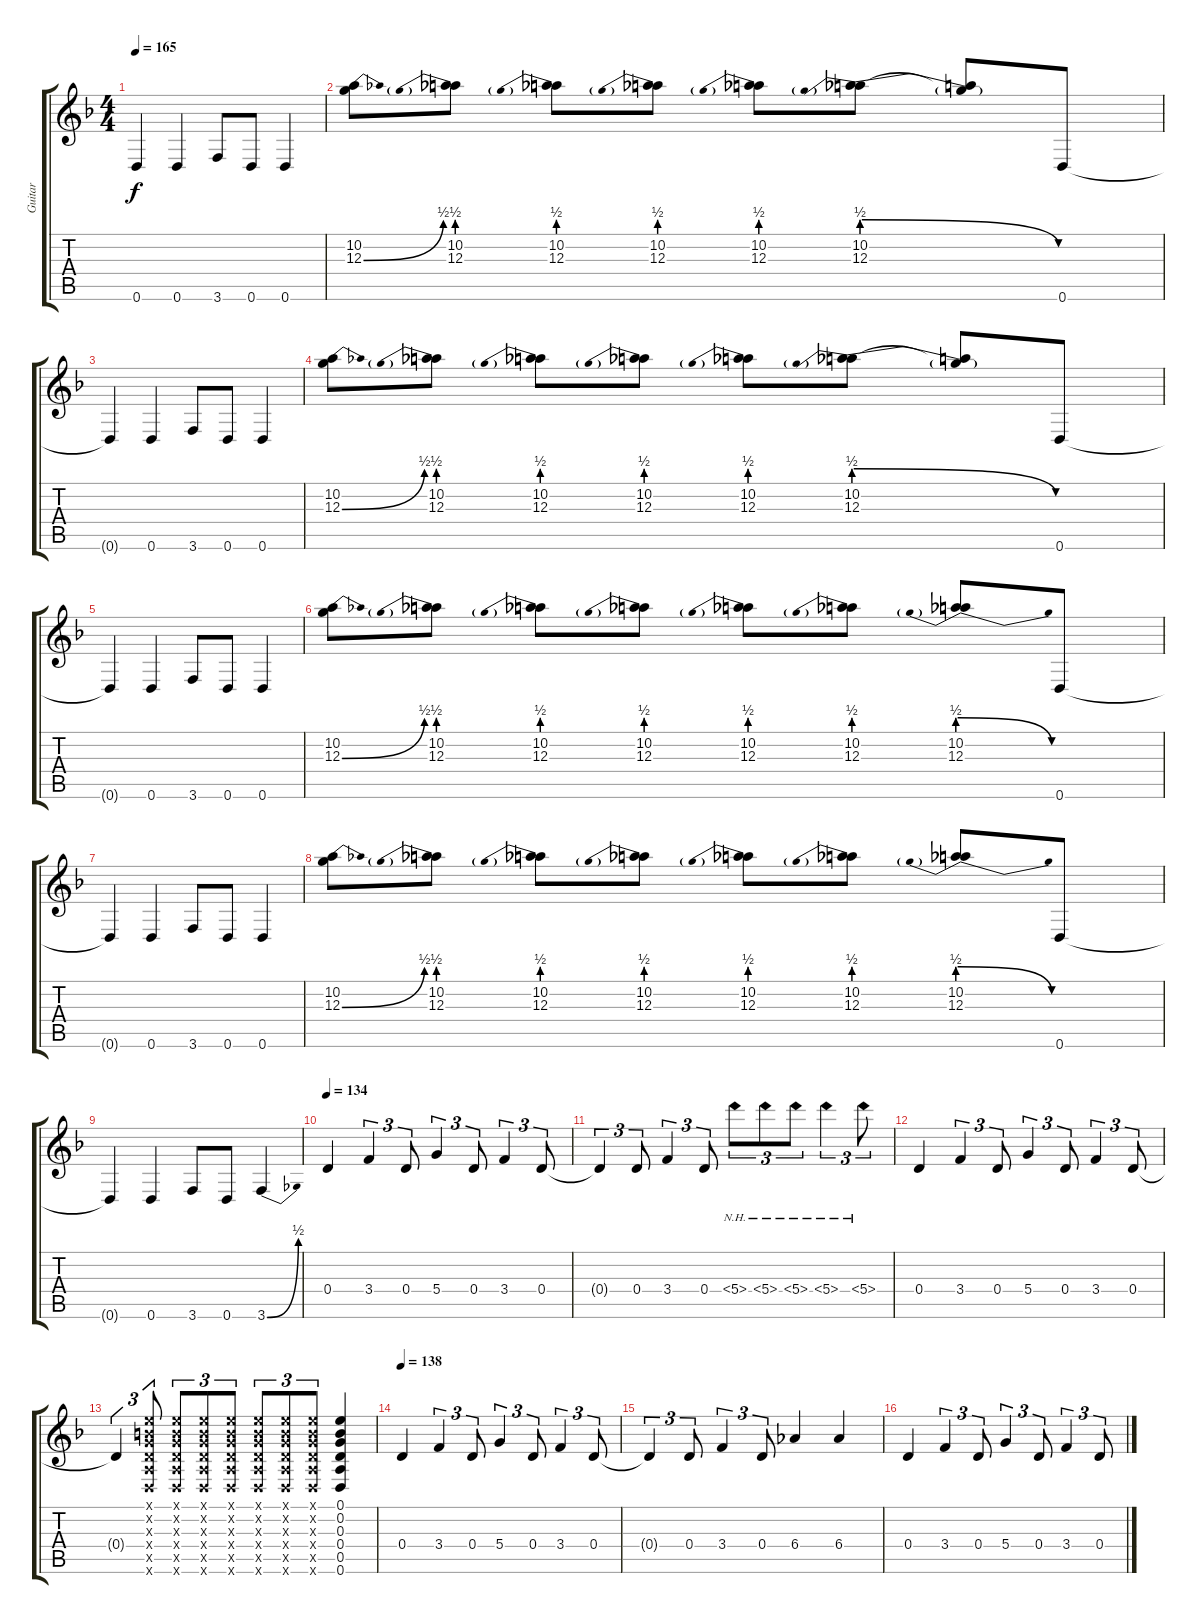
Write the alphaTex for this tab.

\track ("Guitar" "Guitar") {instrument distortionguitar}
\staff {score tabs}
\tuning (E4 B3 G3 D3 A2 D2) {hide}
\ts (4 4)
\tempo 165
\clef g2
\ks f
0.6{t}.4{dy f} 0.6.4 3.6.8 0.6.8 0.6.4 |
(10.2 12.3{be (bend 0 0 60 2)}).8 (10.2 12.3{be (prebend 0 2 60 2)}).8 (10.2 12.3{be (prebend 0 2 60 2)}).8 (10.2 12.3{be (prebend 0 2 60 2)}).8 (10.2 12.3{be (prebend 0 2 60 2)}).8 (10.2 12.3{be (prebendrelease 0 2 60 0)}).8 (10.2{t} 12.3{t}).8 0.6.8 |
0.6{t}.4 0.6.4 3.6.8 0.6.8 0.6.4 |
(10.2 12.3{be (bend 0 0 60 2)}).8 (10.2 12.3{be (prebend 0 2 60 2)}).8 (10.2 12.3{be (prebend 0 2 60 2)}).8 (10.2 12.3{be (prebend 0 2 60 2)}).8 (10.2 12.3{be (prebend 0 2 60 2)}).8 (10.2 12.3{be (prebendrelease 0 2 60 0)}).8 (10.2{t} 12.3{t}).8 0.6.8 |
0.6{t}.4 0.6.4 3.6.8 0.6.8 0.6.4 |
(10.2 12.3{be (bend 0 0 60 2)}).8 (10.2 12.3{be (prebend 0 2 60 2)}).8 (10.2 12.3{be (prebend 0 2 60 2)}).8 (10.2 12.3{be (prebend 0 2 60 2)}).8 (10.2 12.3{be (prebend 0 2 60 2)}).8 (10.2 12.3{be (prebend 0 2 60 2)}).8 (10.2 12.3{be (prebendrelease 0 2 60 0)}).8 0.6.8 |
0.6{t}.4 0.6.4 3.6.8 0.6.8 0.6.4 |
(10.2 12.3{be (bend 0 0 60 2)}).8 (10.2 12.3{be (prebend 0 2 60 2)}).8 (10.2 12.3{be (prebend 0 2 60 2)}).8 (10.2 12.3{be (prebend 0 2 60 2)}).8 (10.2 12.3{be (prebend 0 2 60 2)}).8 (10.2 12.3{be (prebend 0 2 60 2)}).8 (10.2 12.3{be (prebendrelease 0 2 60 0)}).8 0.6.8 |
0.6{t}.4 0.6.4 3.6.8 0.6.8 3.6{be (bend 0 0 60 2)}.4 |
\tempo 134
0.4.4 3.4.4{tu (3 2)} 0.4.8{tu (3 2)} 5.4.4{tu (3 2)} 0.4.8{tu (3 2)} 3.4.4{tu (3 2)} 0.4.8{tu (3 2)} |
0.4{t}.4{tu (3 2)} 0.4.8{tu (3 2)} 3.4.4{tu (3 2)} 0.4.8{tu (3 2)} 5.4{nh}.8{tu (3 2)} 5.4{nh}.8{tu (3 2)} 5.4{nh}.8{tu (3 2)} 5.4{nh}.4{tu (3 2)} 5.4{nh}.8{tu (3 2)} |
0.4.4 3.4.4{tu (3 2)} 0.4.8{tu (3 2)} 5.4.4{tu (3 2)} 0.4.8{tu (3 2)} 3.4.4{tu (3 2)} 0.4.8{tu (3 2)} |
0.4{t}.4{tu (3 2)} (0.1{x} 0.2{x} 0.3{x} 0.4{x} 0.5{x} 0.6{x}).8{tu (3 2)} (0.1{x} 0.2{x} 0.3{x} 0.4{x} 0.5{x} 0.6{x}).8{tu (3 2)} (0.1{x} 0.2{x} 0.3{x} 0.4{x} 0.5{x} 0.6{x}).8{tu (3 2)} (0.1{x} 0.2{x} 0.3{x} 0.4{x} 0.5{x} 0.6{x}).8{tu (3 2)} (0.1{x} 0.2{x} 0.3{x} 0.4{x} 0.5{x} 0.6{x}).8{tu (3 2)} (0.1{x} 0.2{x} 0.3{x} 0.4{x} 0.5{x} 0.6{x}).8{tu (3 2)} (0.1{x} 0.2{x} 0.3{x} 0.4{x} 0.5{x} 0.6{x}).8{tu (3 2)} (0.1 0.2 0.3 0.4 0.5 0.6).4 |
\tempo 138
0.4.4 3.4.4{tu (3 2)} 0.4.8{tu (3 2)} 5.4.4{tu (3 2)} 0.4.8{tu (3 2)} 3.4.4{tu (3 2)} 0.4.8{tu (3 2)} |
0.4{t}.4{tu (3 2)} 0.4.8{tu (3 2)} 3.4.4{tu (3 2)} 0.4.8{tu (3 2)} 6.4.4 6.4.4 |
0.4.4 3.4.4{tu (3 2)} 0.4.8{tu (3 2)} 5.4.4{tu (3 2)} 0.4.8{tu (3 2)} 3.4.4{tu (3 2)} 0.4.8{tu (3 2)}
